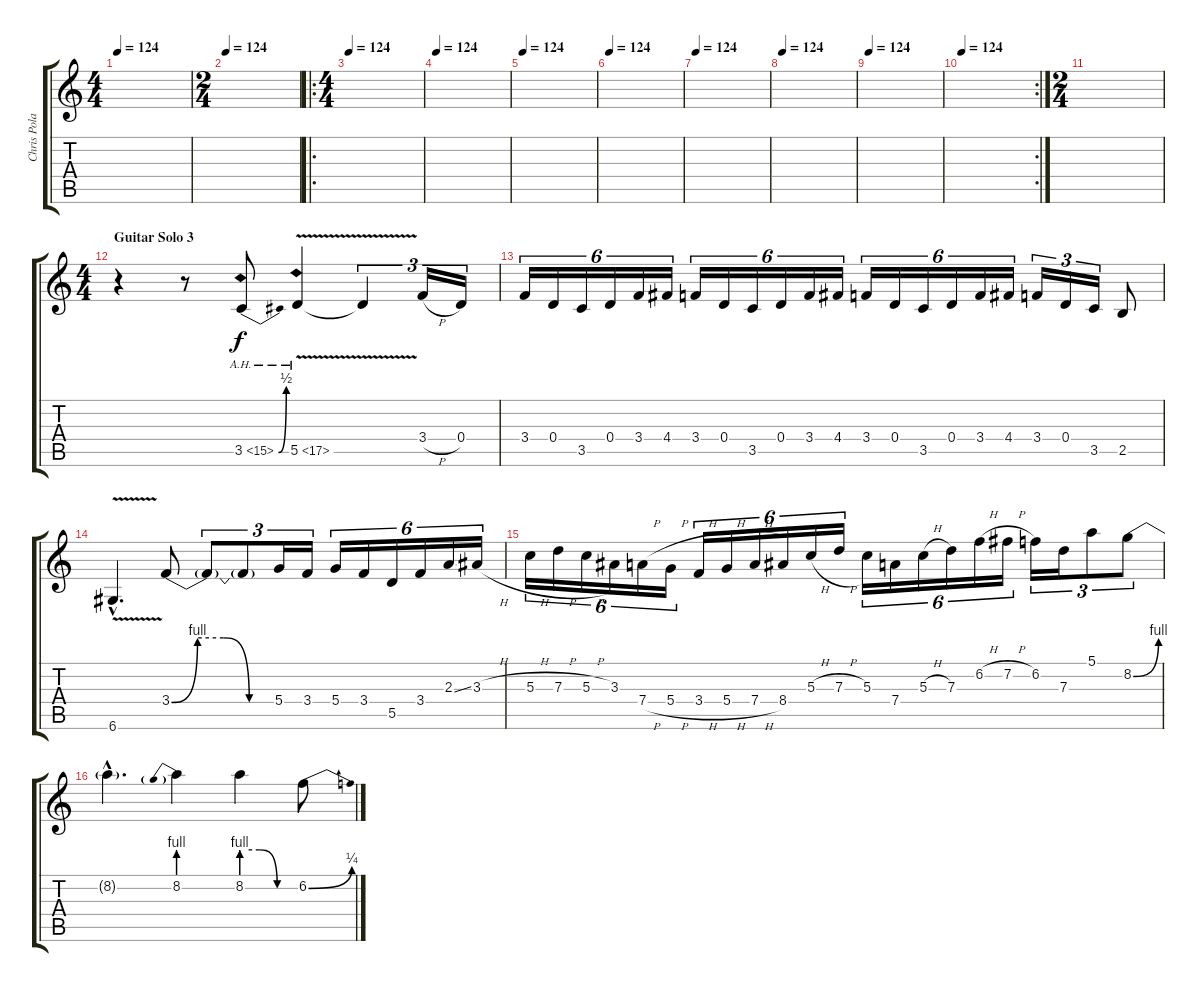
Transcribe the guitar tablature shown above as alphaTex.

\track ("Chris Poland - Lead" "Chris Pola") {instrument distortionguitar}
\staff {score tabs}
\tuning (E4 B3 G3 D3 A2 D2) {hide}
\ts (4 4)
\tempo 124
\clef g2
\ks c
|
\ts (2 4)
\tempo 124
|
\ro
\ts (4 4)
\tempo 124
|
\tempo 124
|
\tempo 124
|
\tempo 124
|
\tempo 124
|
\tempo 124
|
\tempo 124
|
\rc 2
\tempo 124
|
\ts (2 4)
|
\ts (4 4)
\section ("" "Guitar Solo 3")
r.4 r.8 3.5{be (bend 0 0 60 2) ah 12}.8 5.5{ah 12 v}.4 5.5{t}.4{tu (3 2)} 3.4{h}.16{tu (3 2)} 0.4.16{tu (3 2)} |
3.4.16{tu (6 4)} 0.4.16{tu (6 4)} 3.5.16{tu (6 4)} 0.4.16{tu (6 4)} 3.4.16{tu (6 4)} 4.4.16{tu (6 4)} 3.4.16{tu (6 4)} 0.4.16{tu (6 4)} 3.5.16{tu (6 4)} 0.4.16{tu (6 4)} 3.4.16{tu (6 4)} 4.4.16{tu (6 4)} 3.4.16{tu (6 4)} 0.4.16{tu (6 4)} 3.5.16{tu (6 4)} 0.4.16{tu (6 4)} 3.4.16{tu (6 4)} 4.4.16{tu (6 4)} 3.4.16{tu (3 2)} 0.4.16{tu (3 2)} 3.5.16{tu (3 2)} 2.5.8 |
6.6{v hac}.4{d} 3.4{be (custom 0 0 15 4 30 4 45 0 60 0)}.8 3.4{t}.8{tu (3 2)} 3.4{t}.8{tu (3 2)} 5.4.16{tu (3 2)} 3.4.16{tu (3 2)} 5.4.16{tu (6 4)} 3.4.16{tu (6 4)} 5.5.16{tu (6 4)} 3.4.16{tu (6 4)} 2.3{ss}.16{tu (6 4)} 3.3{h}.16{tu (6 4)} |
5.3{h}.16{tu (6 4)} 7.3{h}.16{tu (6 4)} 5.3{h}.16{tu (6 4)} 3.3.16{tu (6 4)} 7.4{h}.16{tu (6 4)} 5.4{h}.16{tu (6 4)} 3.4{h}.16{tu (6 4)} 5.4{h}.16{tu (6 4)} 7.4{h}.16{tu (6 4)} 8.4.16{tu (6 4)} 5.3{h}.16{tu (6 4)} 7.3{h}.16{tu (6 4)} 5.3.16{tu (6 4)} 7.4.16{tu (6 4)} 5.3{h}.16{tu (6 4)} 7.3.16{tu (6 4)} 6.2{h}.16{tu (6 4)} 7.2{h}.16{tu (6 4)} 6.2.16{tu (3 2)} 7.3.16{tu (3 2)} 5.1.8{tu (3 2)} 8.2{be (bend 0 0 60 4)}.8{tu (3 2)} |
8.2{hac t}.4{d} 8.2{be (prebend 0 4 60 4)}.4 8.2{be (custom 0 4 20 4 40 0 60 0)}.4 6.2{be (bend 0 0 60 1)}.8
